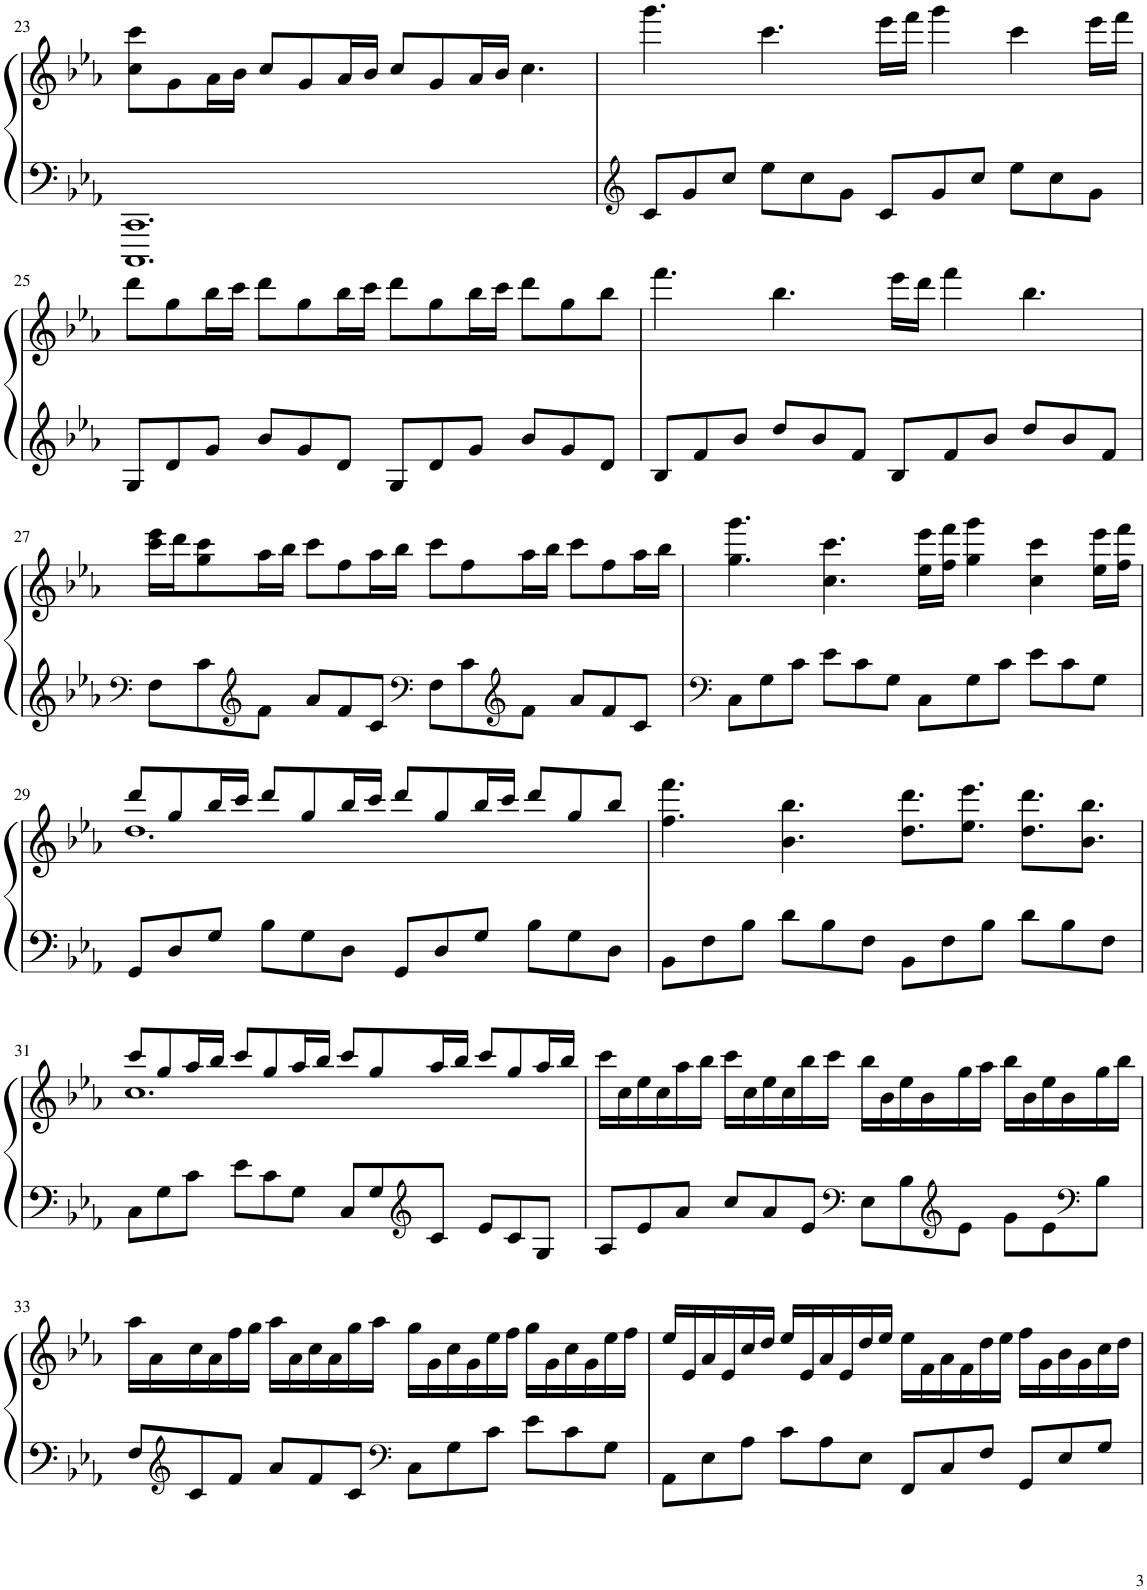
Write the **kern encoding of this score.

**kern	**kern
*part1	*part1
*staff2	*staff1
*I"Piano	*
*I'Pno.	*
!!LO:PB:g=z
*clefF4	*clefG2
*k[b-e-a-]	*k[b-e-a-]
*M12/8	*M12/8
=23	=23
1.CCC 1.CC	8cc\ 8ccc\L
.	8g\
.	16a-\L
.	16b-\JJ
.	8cc/L
.	8g/
.	16a-/L
.	16b-/JJ
.	8cc/L
.	8g/
.	16a-/L
.	16b-/JJ
.	4.cc\
=24	=24
*clefG2	*
8c/L	4.ggg\
8g/	.
8cc/J	.
8ee-\L	4.ccc\
8cc\	.
8g\J	.
8c/L	16eee-\LL
.	16fff\JJ
8g/	4ggg\
8cc/J	.
8ee-\L	4ccc\
8cc\	.
8g\J	16eee-\LL
.	16fff\JJ
!!LO:LB:g=z
=25	=25
8G/L	8ddd\L
8d/	8gg\
8g/J	16bb-\L
.	16ccc\JJ
8b-/L	8ddd\L
8g/	8gg\
8d/J	16bb-\L
.	16ccc\JJ
8G/L	8ddd\L
8d/	8gg\
8g/J	16bb-\L
.	16ccc\JJ
8b-/L	8ddd\L
8g/	8gg\
8d/J	8bb-\J
=26	=26
8B-/L	4.fff\
8f/	.
8b-/J	.
8dd/L	4.bb-\
8b-/	.
8f/J	.
8B-/L	16eee-\LL
.	16ddd\JJ
8f/	4fff\
8b-/J	.
8dd/L	4.bb-\
8b-/	.
8f/J	.
!!LO:LB:g=z
=27	=27
*clefF4	*
8F\L	16ccc\ 16eee-\LL
.	16ddd\J
8c\	8gg\ 8ccc\
*clefG2	*
8f\J	16aa-\L
.	16bb-\JJ
8a-/L	8ccc\L
8f/	8ff\
8c/J	16aa-\L
.	16bb-\JJ
*clefF4	*
8F\L	8ccc\L
8c\	8ff\
*clefG2	*
8f\J	16aa-\L
.	16bb-\JJ
8a-/L	8ccc\L
8f/	8ff\
8c/J	16aa-\L
.	16bb-\JJ
=28	=28
*clefF4	*
8C\L	4.gg\ 4.ggg\
8G\	.
8c\J	.
8e-\L	4.cc\ 4.ccc\
8c\	.
8G\J	.
8C\L	16ee-\ 16eee-\LL
.	16ff\ 16fff\JJ
8G\	4gg\ 4ggg\
8c\J	.
8e-\L	4cc\ 4ccc\
8c\	.
8G\J	16ee-\ 16eee-\LL
.	16ff\ 16fff\JJ
!!LO:LB:g=z
=29	=29
*	*^
8GG/L	8ddd/L	1.dd
8D/	8gg/	.
8G/J	16bb-/L	.
.	16ccc/JJ	.
8B-\L	8ddd/L	.
8G\	8gg/	.
8D\J	16bb-/L	.
.	16ccc/JJ	.
8GG/L	8ddd/L	.
8D/	8gg/	.
8G/J	16bb-/L	.
.	16ccc/JJ	.
8B-\L	8ddd/L	.
8G\	8gg/	.
8D\J	8bb-/J	.
*	*v	*v
=30	=30
8BB-\L	4.ff\ 4.fff\
8F\	.
8B-\J	.
8d\L	4.b-\ 4.bb-\
8B-\	.
8F\J	.
8BB-\L	8.dd\ 8.ddd\L
8F\	.
.	8.ee-\ 8.eee-\J
8B-\J	.
8d\L	8.dd\ 8.ddd\L
8B-\	.
.	8.b-\ 8.bb-\J
8F\J	.
!!LO:LB:g=z
=31	=31
*	*^
8C\L	8ccc/L	1.cc
8G\	8gg/	.
8c\J	16aa-/L	.
.	16bb-/JJ	.
8e-\L	8ccc/L	.
8c\	8gg/	.
8G\J	16aa-/L	.
.	16bb-/JJ	.
8C/L	8ccc/L	.
8G/	8gg/	.
*clefG2	*	*
8c/J	16aa-/L	.
.	16bb-/JJ	.
8e-/L	8ccc/L	.
8c/	8gg/	.
8G/J	16aa-/L	.
.	16bb-/JJ	.
*	*v	*v
=32	=32
8A-/L	16ccc\LL
.	16cc\
8e-/	16ee-\
.	16cc\
8a-/J	16aa-\
.	16bb-\JJ
8cc/L	16ccc\LL
.	16cc\
8a-/	16ee-\
.	16cc\
8e-/J	16bb-\
.	16ccc\JJ
*clefF4	*
8E-\L	16bb-\LL
.	16b-\
8B-\	16ee-\
.	16b-\
*clefG2	*
8e-\J	16gg\
.	16aa-\JJ
8g\L	16bb-\LL
.	16b-\
8e-\	16ee-\
.	16b-\
*clefF4	*
8B-\J	16gg\
.	16bb-\JJ
!!LO:LB:g=z
=33	=33
8F/L	16aa-\LL
.	16a-\
*clefG2	*
8c/	16cc\
.	16a-\
8f/J	16ff\
.	16gg\JJ
8a-/L	16aa-\LL
.	16a-\
8f/	16cc\
.	16a-\
8c/J	16gg\
.	16aa-\JJ
*clefF4	*
8C\L	16gg\LL
.	16g\
8G\	16cc\
.	16g\
8c\J	16ee-\
.	16ff\JJ
8e-\L	16gg\LL
.	16g\
8c\	16cc\
.	16g\
8G\J	16ee-\
.	16ff\JJ
=34	=34
8AA-\L	16ee-/LL
.	16e-/
8E-\	16a-/
.	16e-/
8A-\J	16cc/
.	16dd/JJ
8c\L	16ee-/LL
.	16e-/
8A-\	16a-/
.	16e-/
8E-\J	16dd/
.	16ee-/JJ
8FF/L	16ee-\LL
.	16f\
8C/	16a-\
.	16f\
8F/J	16dd\
.	16ee-\JJ
8GG/L	16ff\LL
.	16g\
8E-/	16b-\
.	16g\
8G/J	16cc\
.	16dd\JJ
=	=
*-	*-
